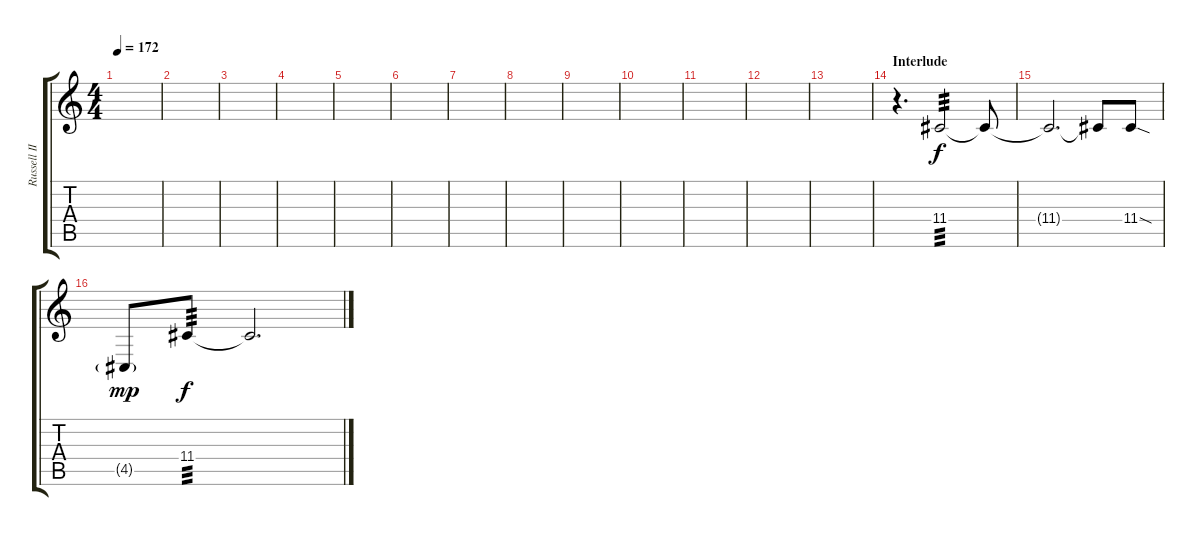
\track ("Russell II/Synth" "Russell II") {instrument synthstrings1}
\staff {score tabs}
\tuning (E5 B3 G3 D3 A2 E2) {hide}
\ts (4 4)
\tempo 172
\clef g2
\ks c
|
|
|
|
|
|
|
|
|
|
|
|
|
\section ("" "Interlude")
r.4{d} 11.4.2{tp 3 volume 5 balance 14 instrument overdrivenguitar} 11.4{t}.8 |
11.4{t}.2{d} 11.4{t}.8 11.4{sod}.8 |
4.5{g}.8{dy mp} 11.4.8{tp 3 dy f} 11.4{t}.2{d}
